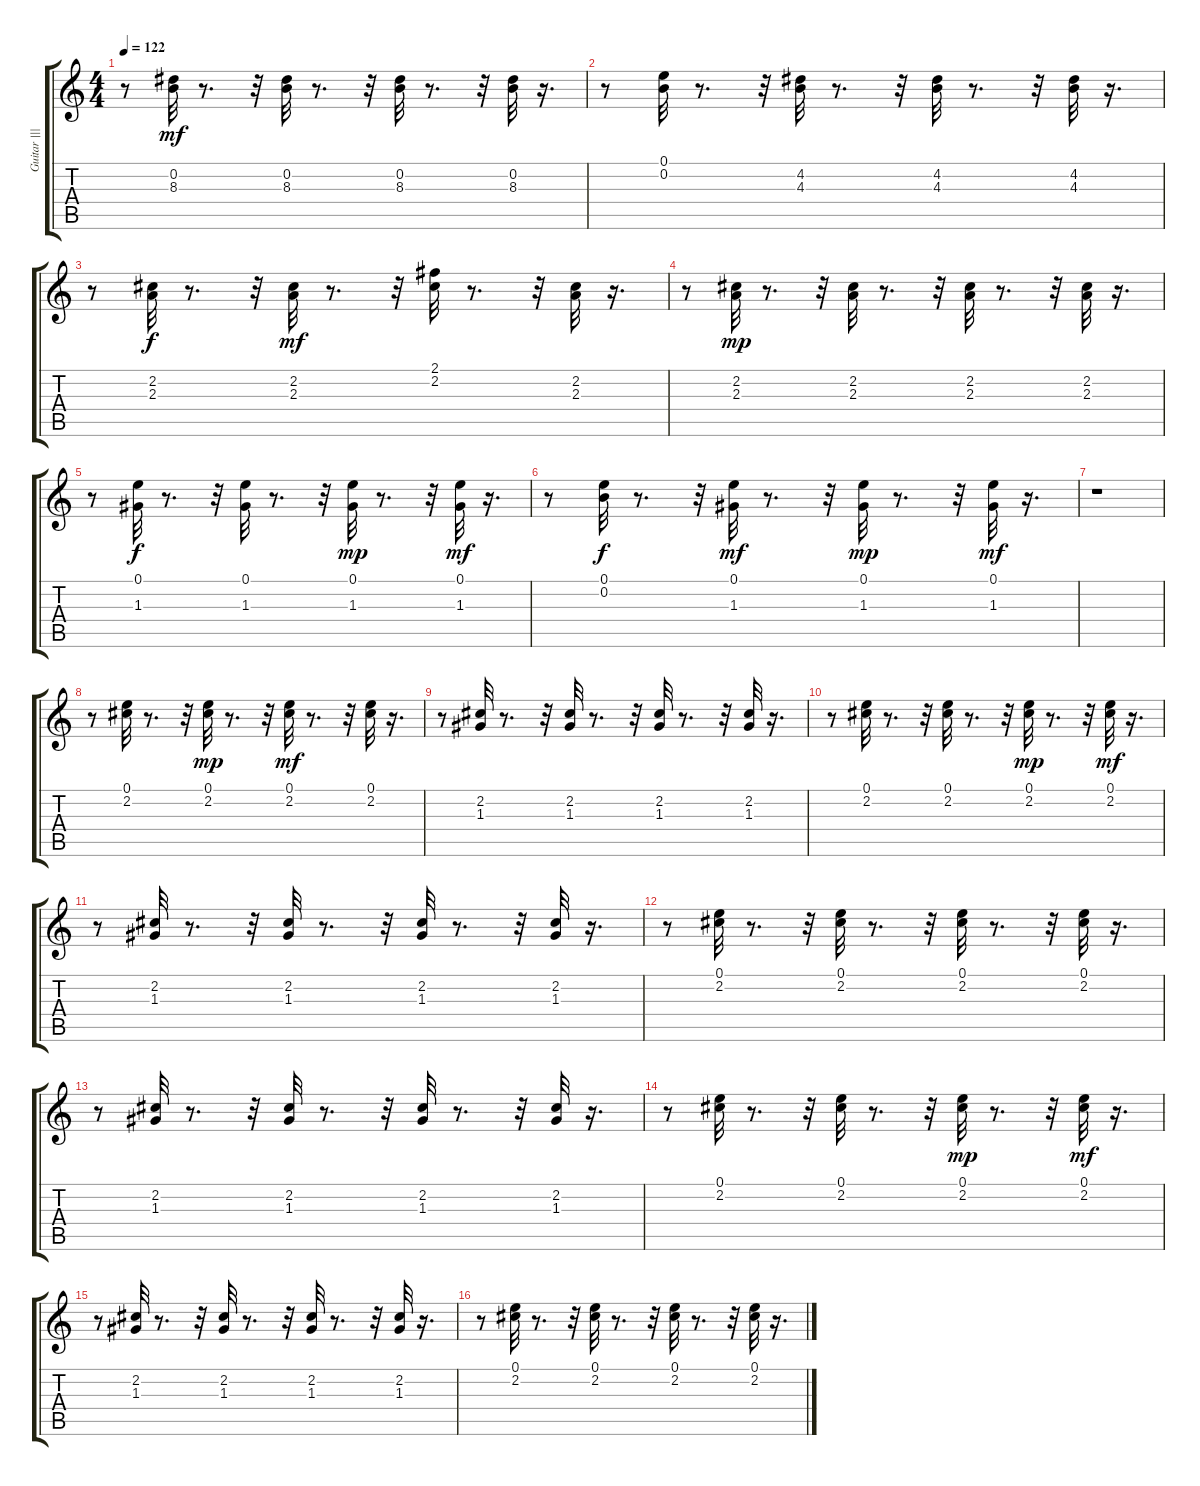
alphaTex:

\track ("Guitar |||" "Guitar |||") {instrument acousticguitarsteel}
\staff {score tabs}
\tuning (E4 B3 G3 D3 A2 E2) {hide}
\ts (4 4)
\tempo 122
\clef g2
\ks c
r.8{dy mf} (0.2 8.3).32 r.8{d} r.32 (0.2 8.3).32 r.8{d} r.32 (0.2 8.3).32 r.8{d} r.32 (0.2 8.3).32 r.16{d} |
r.8 (0.1 0.2).32 r.8{d} r.32 (4.2 4.3).32 r.8{d} r.32 (4.2 4.3).32 r.8{d} r.32 (4.2 4.3).32 r.16{d} |
r.8 (2.2 2.3).32{dy f} r.8{d} r.32 (2.2 2.3).32{dy mf} r.8{d} r.32 (2.1 2.2).32 r.8{d} r.32 (2.2 2.3).32 r.16{d} |
r.8 (2.2 2.3).32{dy mp} r.8{d} r.32 (2.2 2.3).32 r.8{d} r.32 (2.2 2.3).32 r.8{d} r.32 (2.2 2.3).32 r.16{d} |
r.8 (0.1 1.3).32{dy f} r.8{d} r.32 (0.1 1.3).32 r.8{d} r.32 (0.1 1.3).32{dy mp} r.8{d} r.32 (0.1 1.3).32{dy mf} r.16{d} |
r.8 (0.1 0.2).32{dy f} r.8{d} r.32 (0.1 1.3).32{dy mf} r.8{d} r.32 (0.1 1.3).32{dy mp} r.8{d} r.32 (0.1 1.3).32{dy mf} r.16{d} |
r.1 |
r.8 (0.1 2.2).32 r.8{d} r.32 (0.1 2.2).32{dy mp} r.8{d} r.32 (0.1 2.2).32{dy mf} r.8{d} r.32 (0.1 2.2).32 r.16{d} |
r.8 (2.2 1.3).32 r.8{d} r.32 (2.2 1.3).32 r.8{d} r.32 (2.2 1.3).32 r.8{d} r.32 (2.2 1.3).32 r.16{d} |
r.8 (0.1 2.2).32 r.8{d} r.32 (0.1 2.2).32 r.8{d} r.32 (0.1 2.2).32{dy mp} r.8{d} r.32 (0.1 2.2).32{dy mf} r.16{d} |
r.8 (2.2 1.3).32 r.8{d} r.32 (2.2 1.3).32 r.8{d} r.32 (2.2 1.3).32 r.8{d} r.32 (2.2 1.3).32 r.16{d} |
r.8 (0.1 2.2).32 r.8{d} r.32 (0.1 2.2).32 r.8{d} r.32 (0.1 2.2).32 r.8{d} r.32 (0.1 2.2).32 r.16{d} |
r.8 (2.2 1.3).32 r.8{d} r.32 (2.2 1.3).32 r.8{d} r.32 (2.2 1.3).32 r.8{d} r.32 (2.2 1.3).32 r.16{d} |
r.8 (0.1 2.2).32 r.8{d} r.32 (0.1 2.2).32 r.8{d} r.32 (0.1 2.2).32{dy mp} r.8{d} r.32 (0.1 2.2).32{dy mf} r.16{d} |
r.8 (2.2 1.3).32 r.8{d} r.32 (2.2 1.3).32 r.8{d} r.32 (2.2 1.3).32 r.8{d} r.32 (2.2 1.3).32 r.16{d} |
r.8 (0.1 2.2).32 r.8{d} r.32 (0.1 2.2).32 r.8{d} r.32 (0.1 2.2).32 r.8{d} r.32 (0.1 2.2).32 r.16{d}
